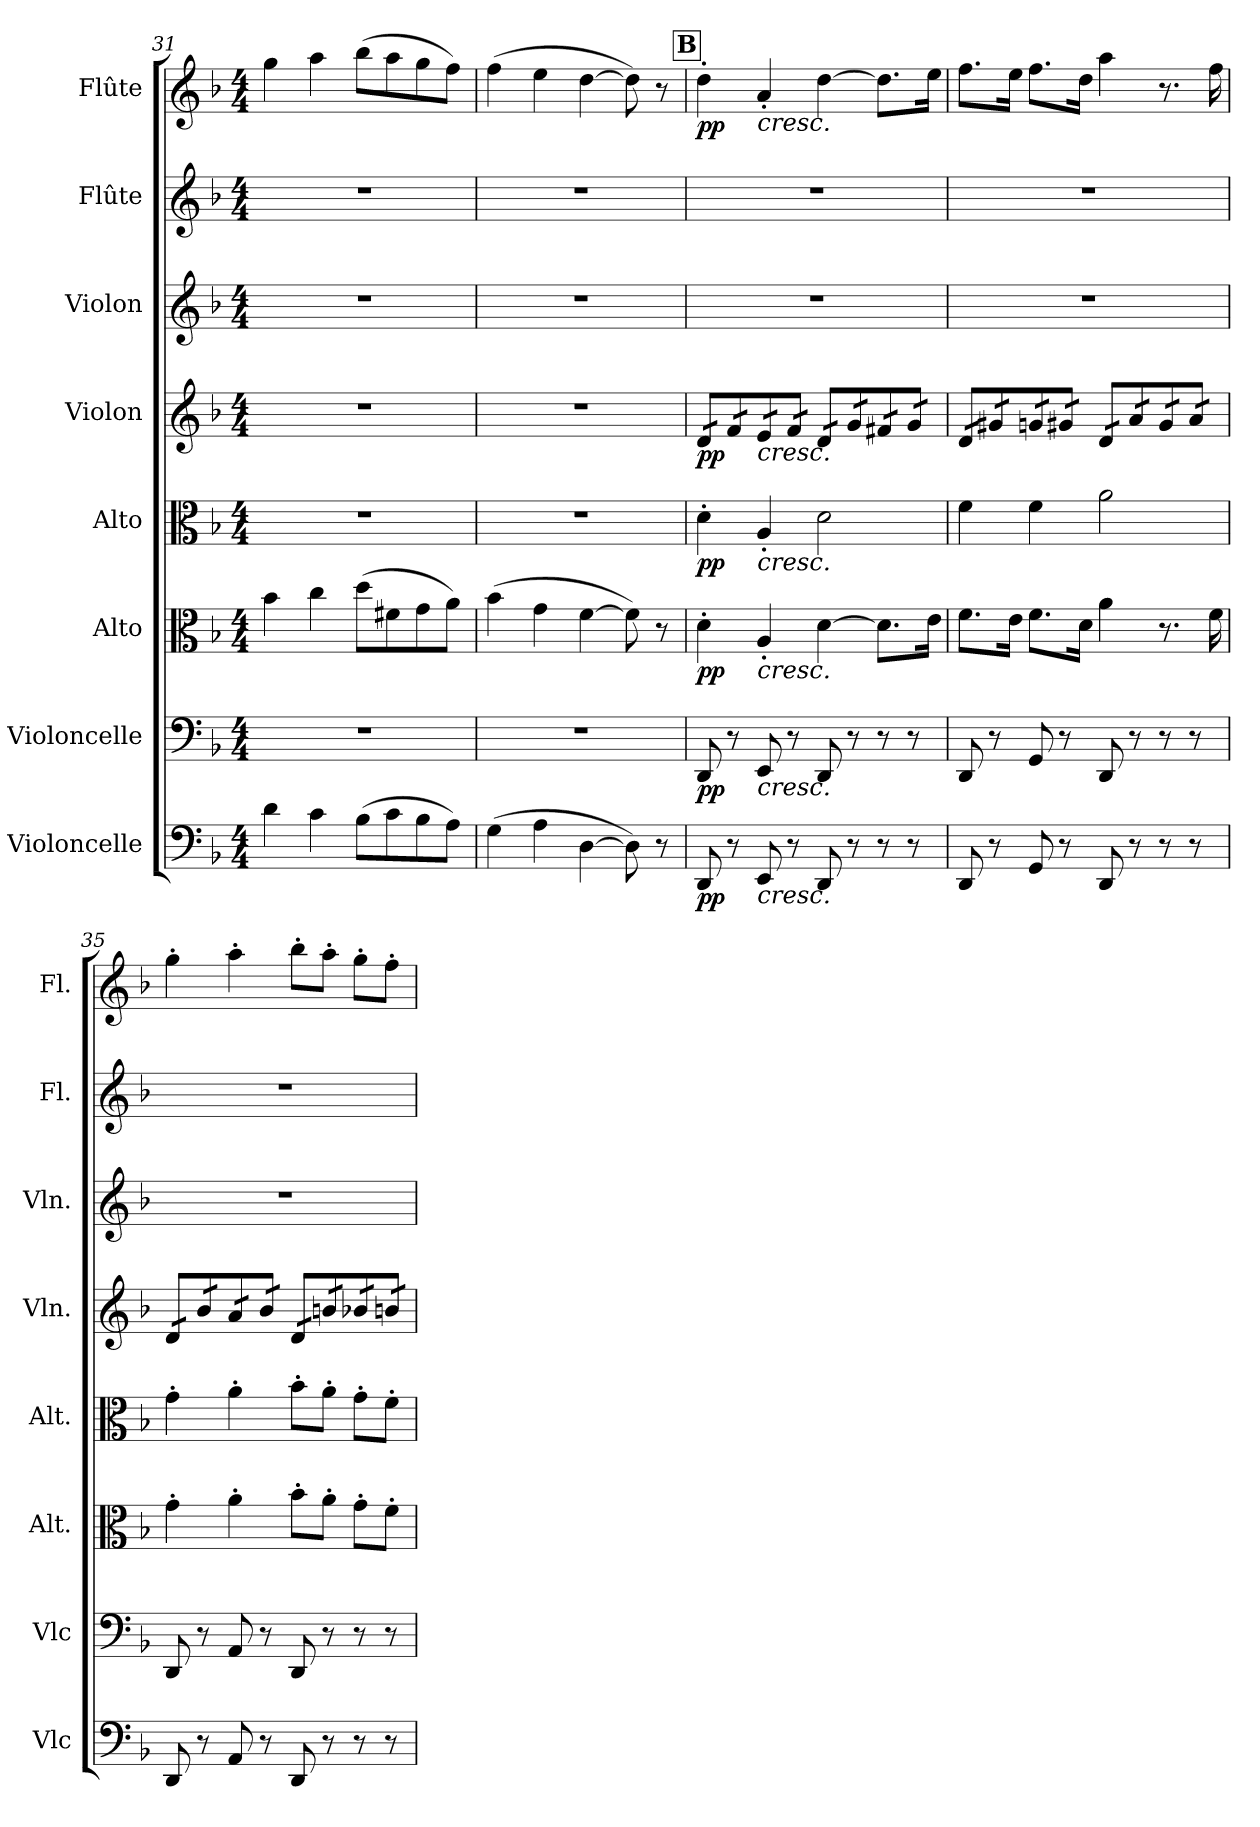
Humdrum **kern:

**kern	**dynam	**kern	**dynam	**kern	**dynam	**kern	**dynam	**kern	**dynam	**kern	**kern	**kern	**dynam
*part8	*part8	*part7	*part7	*part6	*part6	*part5	*part5	*part4	*part4	*part3	*part2	*part1	*part1
*staff8	*staff8	*staff7	*staff7	*staff6	*staff6	*staff5	*staff5	*staff4	*staff4	*staff3	*staff2	*staff1	*staff1
*I"Violoncelle	*	*I"Violoncelle	*	*I"Alto	*	*I"Alto	*	*I"Violon	*	*I"Violon	*I"Flûte	*I"Flûte	*
*I'Vlc	*	*I'Vlc	*	*I'Alt.	*	*I'Alt.	*	*I'Vln.	*	*I'Vln.	*I'Fl.	*I'Fl.	*
*clefF4	*	*clefF4	*	*clefC3	*	*clefC3	*	*clefG2	*	*clefG2	*clefG2	*clefG2	*
*k[b-]	*	*k[b-]	*	*k[b-]	*	*k[b-]	*	*k[b-]	*	*k[b-]	*k[b-]	*k[b-]	*
*M4/4	*	*M4/4	*	*M4/4	*	*M4/4	*	*M4/4	*	*M4/4	*M4/4	*M4/4	*
=31	=31	=31	=31	=31	=31	=31	=31	=31	=31	=31	=31	=31	=31
4d\	.	1r	.	4b-\	.	1r	.	1r	.	1r	1r	4gg\	.
4c\	.	.	.	4cc\	.	.	.	.	.	.	.	4aa\	.
(>8B-\L	.	.	.	(>8dd\L	.	.	.	.	.	.	.	(>8bb-\L	.
8c\	.	.	.	8f#X\	.	.	.	.	.	.	.	8aa\	.
8B-\	.	.	.	8g\	.	.	.	.	.	.	.	8gg\	.
8A\J)	.	.	.	8a\J)	.	.	.	.	.	.	.	8ff\J)	.
=32	=32	=32	=32	=32	=32	=32	=32	=32	=32	=32	=32	=32	=32
(>4G\	.	1r	.	(>4b-\	.	1r	.	1r	.	1r	1r	(>4ff\	.
4A\	.	.	.	4g\	.	.	.	.	.	.	.	4ee\	.
[4D\	.	.	.	[4f\	.	.	.	.	.	.	.	[4dd\	.
8D\])	.	.	.	8f\])	.	.	.	.	.	.	.	8dd\])	.
8r	.	.	.	8r	.	.	.	.	.	.	.	8r	.
!!LO:PB:g=z
!!LO:REH:place=s1:a:B:fs=14:t=B
=33	=33	=33	=33	=33	=33	=33	=33	=33	=33	=33	=33	=33	=33
!	!LO:DY:b	!	!LO:DY:b	!	!LO:DY:b	!	!LO:DY:b	!	!LO:DY:b	!	!	!	!LO:DY:b
*	*	*	*	*	*	*	*	*tremolo	*	*	*	*	*
8DD/	pp	8DD/	pp	4d'\	pp	4d'\	pp	16d/LL	pp	1r	1r	4dd'\	pp
.	.	.	.	.	.	.	.	16d/	.	.	.	.	.
8r	.	8r	.	.	.	.	.	16f/	.	.	.	.	.
.	.	.	.	.	.	.	.	16f/	.	.	.	.	.
!	!	!	!	!	!	!	!	!	!	!	!	!LO:TX:b:i:t=cresc.	!
!	!	!	!	!	!	!	!	!LO:TX:b:i:t=cresc.	!	!	!	!	!
!	!	!	!	!	!	!LO:TX:b:i:t=cresc.	!	!	!	!	!	!	!
!	!	!	!	!LO:TX:b:i:t=cresc.	!	!	!	!	!	!	!	!	!
!	!	!LO:TX:b:i:t=cresc.	!	!	!	!	!	!	!	!	!	!	!
!LO:TX:b:i:t=cresc.	!	!	!	!	!	!	!	!	!	!	!	!	!
8EE/	.	8EE/	.	4A'/	.	4A'/	.	16e/	.	.	.	4a'/	.
.	.	.	.	.	.	.	.	16e/	.	.	.	.	.
8r	.	8r	.	.	.	.	.	16f/	.	.	.	.	.
.	.	.	.	.	.	.	.	16f/JJ	.	.	.	.	.
8DD/	.	8DD/	.	[4d\	.	2d\	.	16d/LL	.	.	.	[4dd\	.
.	.	.	.	.	.	.	.	16d/	.	.	.	.	.
8r	.	8r	.	.	.	.	.	16g/	.	.	.	.	.
.	.	.	.	.	.	.	.	16g/	.	.	.	.	.
8r	.	8r	.	8.d\L]	.	.	.	16f#X/	.	.	.	8.dd\L]	.
.	.	.	.	.	.	.	.	16f#X/	.	.	.	.	.
8r	.	8r	.	.	.	.	.	16g/	.	.	.	.	.
.	.	.	.	16e\Jk	.	.	.	16g/JJ	.	.	.	16ee\Jk	.
=34	=34	=34	=34	=34	=34	=34	=34	=34	=34	=34	=34	=34	=34
8DD/	.	8DD/	.	8.f\L	.	4f\	.	16d/LL	.	1r	1r	8.ff\L	.
.	.	.	.	.	.	.	.	16d/	.	.	.	.	.
8r	.	8r	.	.	.	.	.	16g#X/	.	.	.	.	.
.	.	.	.	16e\Jk	.	.	.	16g#X/	.	.	.	16ee\Jk	.
8GG/	.	8GG/	.	8.f\L	.	4f\	.	16gn/	.	.	.	8.ff\L	.
.	.	.	.	.	.	.	.	16gn/	.	.	.	.	.
8r	.	8r	.	.	.	.	.	16g#X/	.	.	.	.	.
.	.	.	.	16d\Jk	.	.	.	16g#X/JJ	.	.	.	16dd\Jk	.
8DD/	.	8DD/	.	4a\	.	2a\	.	16d/LL	.	.	.	4aa\	.
.	.	.	.	.	.	.	.	16d/	.	.	.	.	.
8r	.	8r	.	.	.	.	.	16a/	.	.	.	.	.
.	.	.	.	.	.	.	.	16a/	.	.	.	.	.
8r	.	8r	.	8.r	.	.	.	16g#/	.	.	.	8.r	.
.	.	.	.	.	.	.	.	16g#/	.	.	.	.	.
8r	.	8r	.	.	.	.	.	16a/	.	.	.	.	.
.	.	.	.	16f\	.	.	.	16a/JJ	.	.	.	16ff\	.
=35	=35	=35	=35	=35	=35	=35	=35	=35	=35	=35	=35	=35	=35
8DD/	.	8DD/	.	4g'\	.	4g'\	.	16d/LL	.	1r	1r	4gg'\	.
.	.	.	.	.	.	.	.	16d/	.	.	.	.	.
8r	.	8r	.	.	.	.	.	16b-/	.	.	.	.	.
.	.	.	.	.	.	.	.	16b-/	.	.	.	.	.
8AA/	.	8AA/	.	4a'\	.	4a'\	.	16a/	.	.	.	4aa'\	.
.	.	.	.	.	.	.	.	16a/	.	.	.	.	.
8r	.	8r	.	.	.	.	.	16b-/	.	.	.	.	.
.	.	.	.	.	.	.	.	16b-/JJ	.	.	.	.	.
8DD/	.	8DD/	.	8b-'\L	.	8b-'\L	.	16d/LL	.	.	.	8bb-'\L	.
.	.	.	.	.	.	.	.	16d/	.	.	.	.	.
8r	.	8r	.	8a'\J	.	8a'\J	.	16bn/	.	.	.	8aa'\J	.
.	.	.	.	.	.	.	.	16bn/	.	.	.	.	.
8r	.	8r	.	8g'\L	.	8g'\L	.	16b-X/	.	.	.	8gg'\L	.
.	.	.	.	.	.	.	.	16b-X/	.	.	.	.	.
8r	.	8r	.	8f'\J	.	8f'\J	.	16bn/	.	.	.	8ff'\J	.
.	.	.	.	.	.	.	.	16bn/JJ	.	.	.	.	.
*	*	*	*	*	*	*	*	*Xtremolo	*	*	*	*	*
=	=	=	=	=	=	=	=	=	=	=	=	=	=
*-	*-	*-	*-	*-	*-	*-	*-	*-	*-	*-	*-	*-	*-
